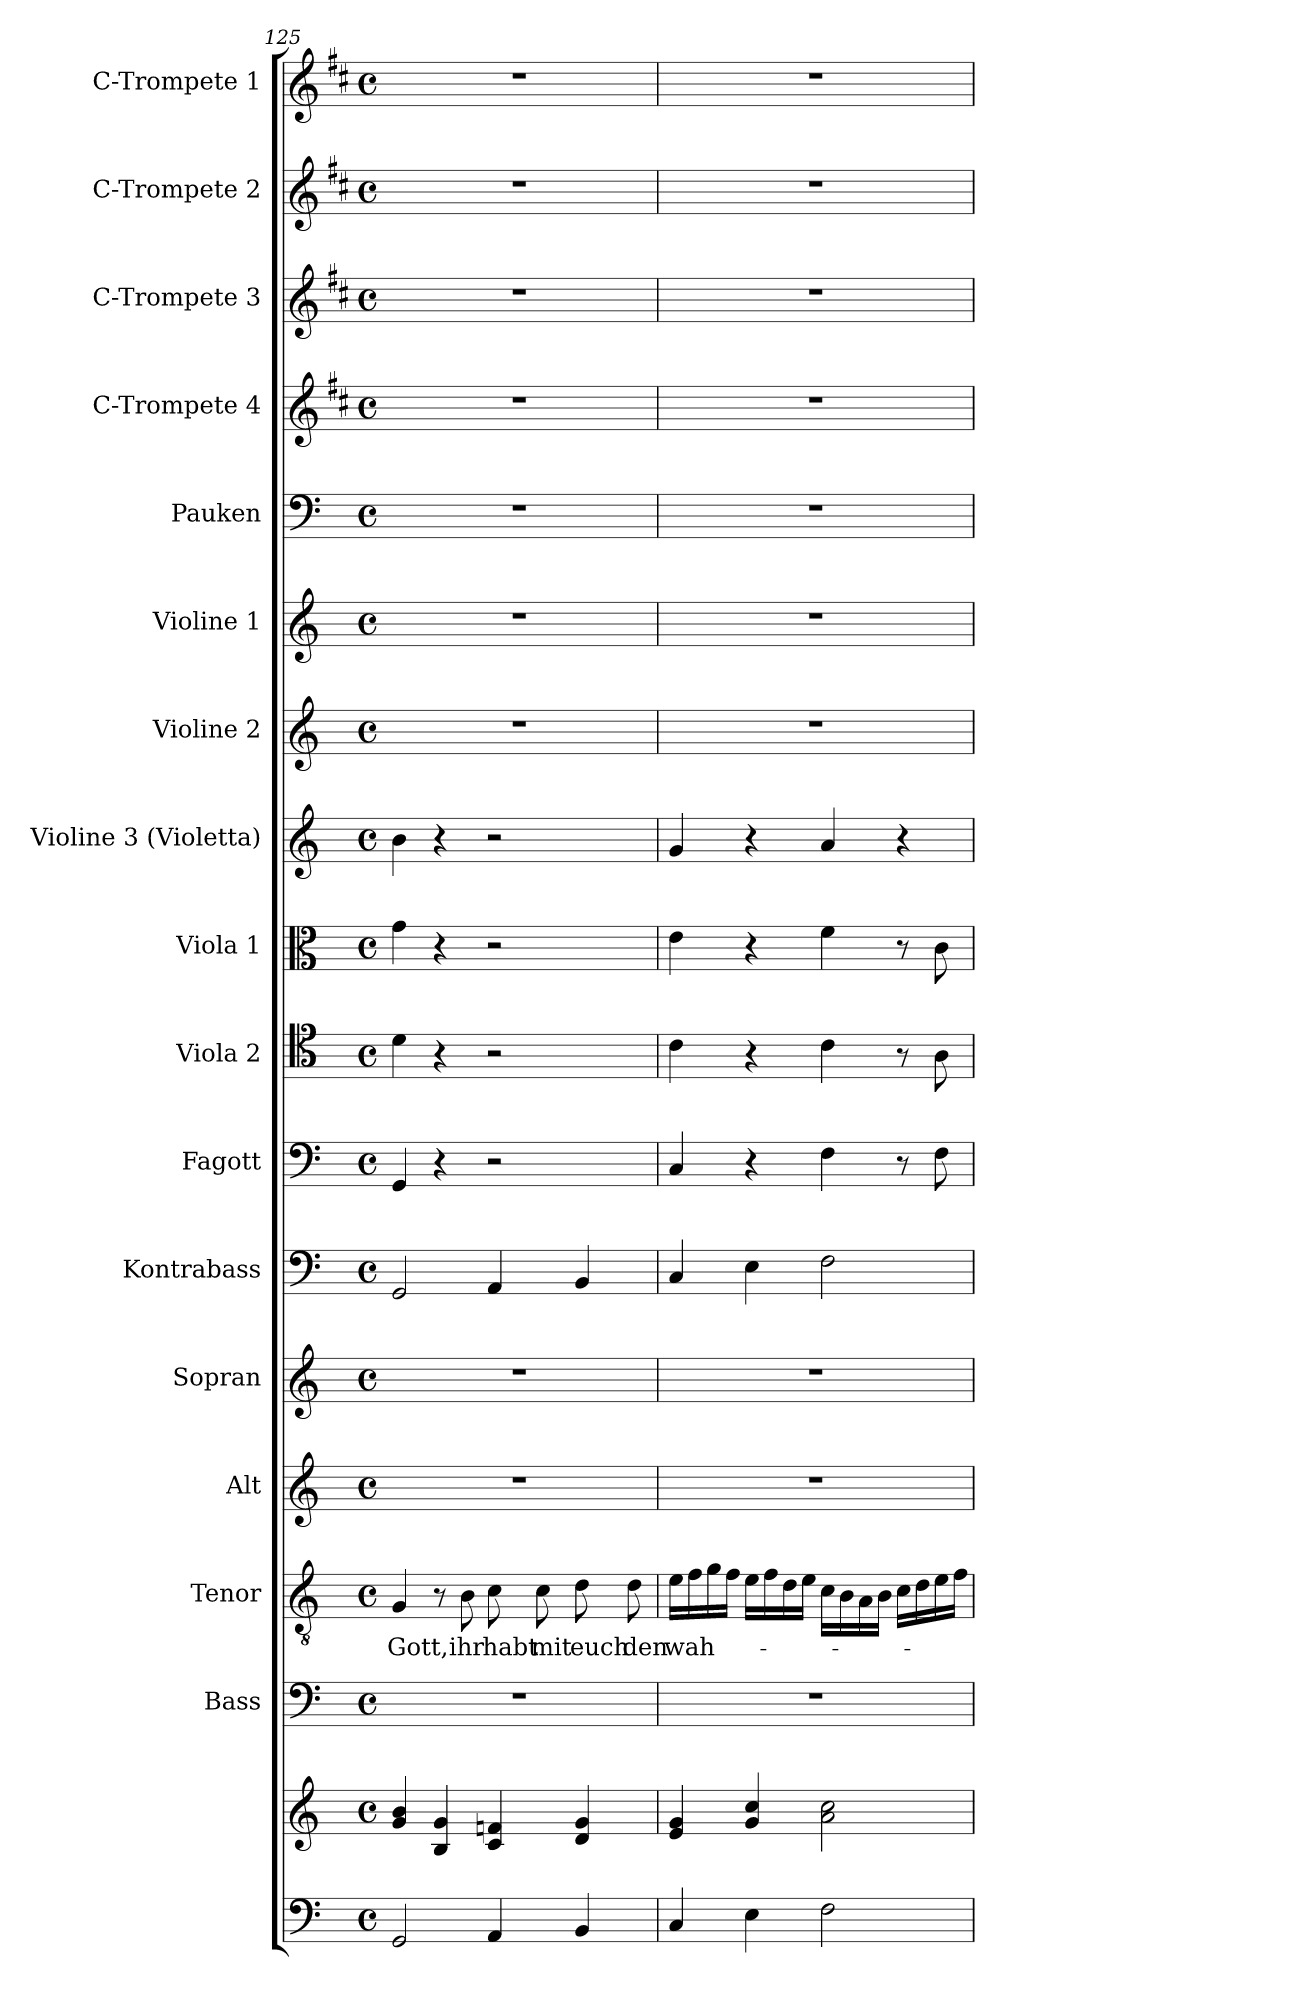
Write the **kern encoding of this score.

**kern	**kern	**kern	**kern	**text	**kern	**kern	**kern	**kern	**kern	**kern	**kern	**kern	**kern	**kern	**kern	**kern	**kern	**kern
*part17	*part17	*part16	*part15	*part15	*part14	*part13	*part12	*part11	*part10	*part9	*part8	*part7	*part6	*part5	*part4	*part3	*part2	*part1
*staff18	*staff17	*staff16	*staff15	*staff15	*staff14	*staff13	*staff12	*staff11	*staff10	*staff9	*staff8	*staff7	*staff6	*staff5	*staff4	*staff3	*staff2	*staff1
*	*	*I"Bass	*I"Tenor	*	*I"Alt	*I"Sopran	*I"Kontrabass	*I"Fagott	*I"Viola 2	*I"Viola 1	*I"Violine 3 (Violetta)	*I"Violine 2	*I"Violine 1	*I"Pauken	*I"C-Trompete 4	*I"C-Trompete 3	*I"C-Trompete 2	*I"C-Trompete 1
*	*	*I'B.	*I'T.	*	*I'A.	*I'S.	*I'Kb.	*I'Fg.	*I'Vla. 2	*I'Vla. 1	*I'Vl. 3	*I'Vl. 2	*I'Vl. 1	*I'Pk.	*I'C Trp. 4	*I'C Trp. 3	*I'C Trp. 2	*I'C Trp. 1
*clefF4	*clefG2	*clefF4	*clefGv2	*	*clefG2	*clefG2	*clefF4	*clefF4	*clefC4	*clefC3	*clefG2	*clefG2	*clefG2	*clefF4	*clefG2	*clefG2	*clefG2	*clefG2
*	*	*	*	*	*	*	*ITrd7c12	*	*	*	*	*	*	*	*ITrd1c2	*ITrd1c2	*ITrd1c2	*ITrd1c2
*k[]	*k[]	*k[]	*k[]	*	*k[]	*k[]	*k[]	*k[]	*k[]	*k[]	*k[]	*k[]	*k[]	*k[]	*k[]	*k[]	*k[]	*k[]
*C:	*C:	*C:	*C:	*	*C:	*C:	*C:	*C:	*C:	*C:	*C:	*C:	*C:	*C:	*C:	*C:	*C:	*C:
*M4/4	*M4/4	*M4/4	*M4/4	*	*M4/4	*M4/4	*M4/4	*M4/4	*M4/4	*M4/4	*M4/4	*M4/4	*M4/4	*M4/4	*M4/4	*M4/4	*M4/4	*M4/4
*met(c)	*met(c)	*met(c)	*met(c)	*	*met(c)	*met(c)	*met(c)	*met(c)	*met(c)	*met(c)	*met(c)	*met(c)	*met(c)	*met(c)	*met(c)	*met(c)	*met(c)	*met(c)
=125	=125	=125	=125	=125	=125	=125	=125	=125	=125	=125	=125	=125	=125	=125	=125	=125	=125	=125
!	!	!	!	!LO:LY:b	!	!	!	!	!	!	!	!	!	!	!	!	!	!
2GG/	4g/ 4b/	1r	4G/	Gott,	1r	1r	2GGG/	4GG/	4d\	4g\	4b\	1r	1r	1r	1r	1r	1r	1r
.	4B/ 4g/	.	8r	.	.	.	.	4r	4r	4r	4r	.	.	.	.	.	.	.
!	!	!	!	!LO:LY:b	!	!	!	!	!	!	!	!	!	!	!	!	!	!
.	.	.	8B\	ihr	.	.	.	.	.	.	.	.	.	.	.	.	.	.
!	!	!	!	!LO:LY:b	!	!	!	!	!	!	!	!	!	!	!	!	!	!
4AA/	4c/ 4fn/	.	8c\	habt	.	.	4AAA/	2r	2r	2r	2r	.	.	.	.	.	.	.
!	!	!	!	!LO:LY:b	!	!	!	!	!	!	!	!	!	!	!	!	!	!
.	.	.	8c\	mit	.	.	.	.	.	.	.	.	.	.	.	.	.	.
!	!	!	!	!LO:LY:b	!	!	!	!	!	!	!	!	!	!	!	!	!	!
4BB/	4d/ 4g/	.	8d\	euch	.	.	4BBB/	.	.	.	.	.	.	.	.	.	.	.
!	!	!	!	!LO:LY:b	!	!	!	!	!	!	!	!	!	!	!	!	!	!
.	.	.	8d\	den	.	.	.	.	.	.	.	.	.	.	.	.	.	.
!!LO:PB:g=z
=126	=126	=126	=126	=126	=126	=126	=126	=126	=126	=126	=126	=126	=126	=126	=126	=126	=126	=126
!	!	!	!	!LO:LY:b	!	!	!	!	!	!	!	!	!	!	!	!	!	!
4C/	4e/ 4g/	1r	16e\LL	wah-	1r	1r	4CC/	4C/	4c\	4e\	4g/	1r	1r	1r	1r	1r	1r	1r
.	.	.	16f\	.	.	.	.	.	.	.	.	.	.	.	.	.	.	.
.	.	.	16g\	.	.	.	.	.	.	.	.	.	.	.	.	.	.	.
.	.	.	16f\JJ	.	.	.	.	.	.	.	.	.	.	.	.	.	.	.
4E\	4g/ 4cc/	.	16e\LL	.	.	.	4EE\	4r	4r	4r	4r	.	.	.	.	.	.	.
.	.	.	16f\	.	.	.	.	.	.	.	.	.	.	.	.	.	.	.
.	.	.	16d\	.	.	.	.	.	.	.	.	.	.	.	.	.	.	.
.	.	.	16e\JJ	.	.	.	.	.	.	.	.	.	.	.	.	.	.	.
2F\	2a\ 2cc\	.	16c\LL	.	.	.	2FF\	4F\	4c\	4f\	4a/	.	.	.	.	.	.	.
.	.	.	16B\	.	.	.	.	.	.	.	.	.	.	.	.	.	.	.
.	.	.	16A\	.	.	.	.	.	.	.	.	.	.	.	.	.	.	.
.	.	.	16B\JJ	.	.	.	.	.	.	.	.	.	.	.	.	.	.	.
.	.	.	16c\LL	.	.	.	.	8r	8r	8r	4r	.	.	.	.	.	.	.
.	.	.	16d\	.	.	.	.	.	.	.	.	.	.	.	.	.	.	.
.	.	.	16e\	.	.	.	.	8F\	8A\	8c\	.	.	.	.	.	.	.	.
.	.	.	16f\JJ	.	.	.	.	.	.	.	.	.	.	.	.	.	.	.
=	=	=	=	=	=	=	=	=	=	=	=	=	=	=	=	=	=	=
*-	*-	*-	*-	*-	*-	*-	*-	*-	*-	*-	*-	*-	*-	*-	*-	*-	*-	*-
